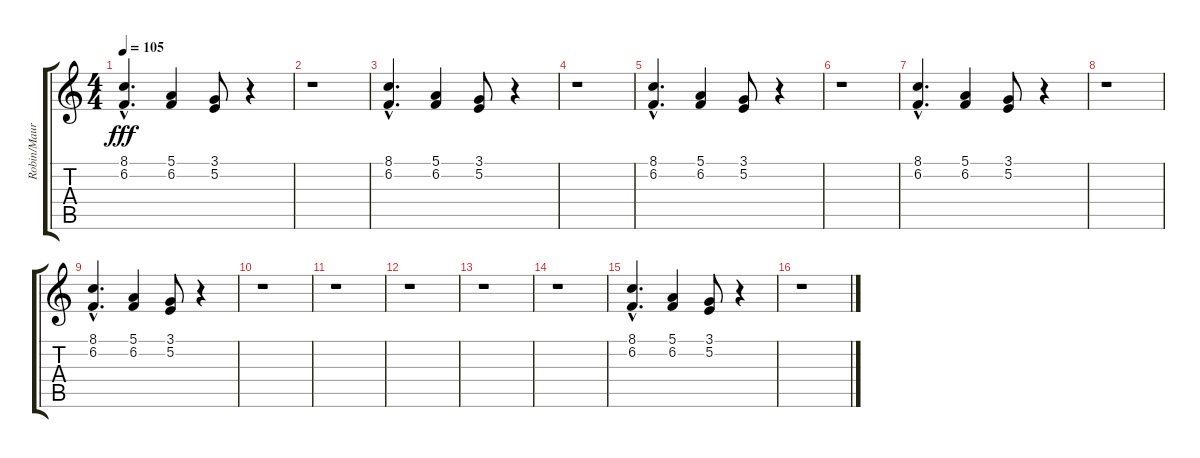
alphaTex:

\track ("Robin/Maurice" "Robin/Maur") {instrument voiceoohs}
\staff {score tabs}
\tuning (E4 B3 G3 D3 A2 E2) {hide}
\ts (4 4)
\tempo 105
\clef g2
\ks c
(8.1{hac} 6.2{hac}).4{d dy fff} (5.1 6.2).4 (3.1 5.2).8 r.4 |
r.1 |
(8.1{hac} 6.2{hac}).4{d} (5.1 6.2).4 (3.1 5.2).8 r.4 |
r.1 |
(8.1{hac} 6.2{hac}).4{d} (5.1 6.2).4 (3.1 5.2).8 r.4 |
r.1 |
(8.1{hac} 6.2{hac}).4{d} (5.1 6.2).4 (3.1 5.2).8 r.4 |
r.1 |
(8.1{hac} 6.2{hac}).4{d} (5.1 6.2).4 (3.1 5.2).8 r.4 |
r.1 |
r.1 |
r.1 |
r.1 |
r.1 |
(8.1{hac} 6.2{hac}).4{d} (5.1 6.2).4 (3.1 5.2).8 r.4 |
r.1
